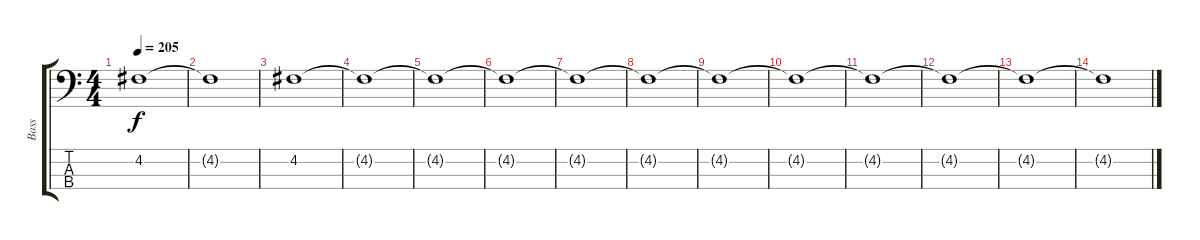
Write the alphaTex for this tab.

\track ("Bass" "Bass") {instrument electricbasspick}
\staff {score tabs}
\tuning (G2 D2 A1 E1) {hide}
\ts (4 4)
\tempo 205
\clef f4
\ks c
4.2{t}.1{dy f} |
4.2{t}.1 |
4.2.1 |
4.2{t}.1 |
4.2{t}.1 |
4.2{t}.1 |
4.2{t}.1{volume 7} |
4.2{t}.1 |
4.2{t}.1 |
4.2{t}.1 |
4.2{t}.1{volume 0} |
4.2{t}.1 |
4.2{t}.1 |
4.2{t}.1
